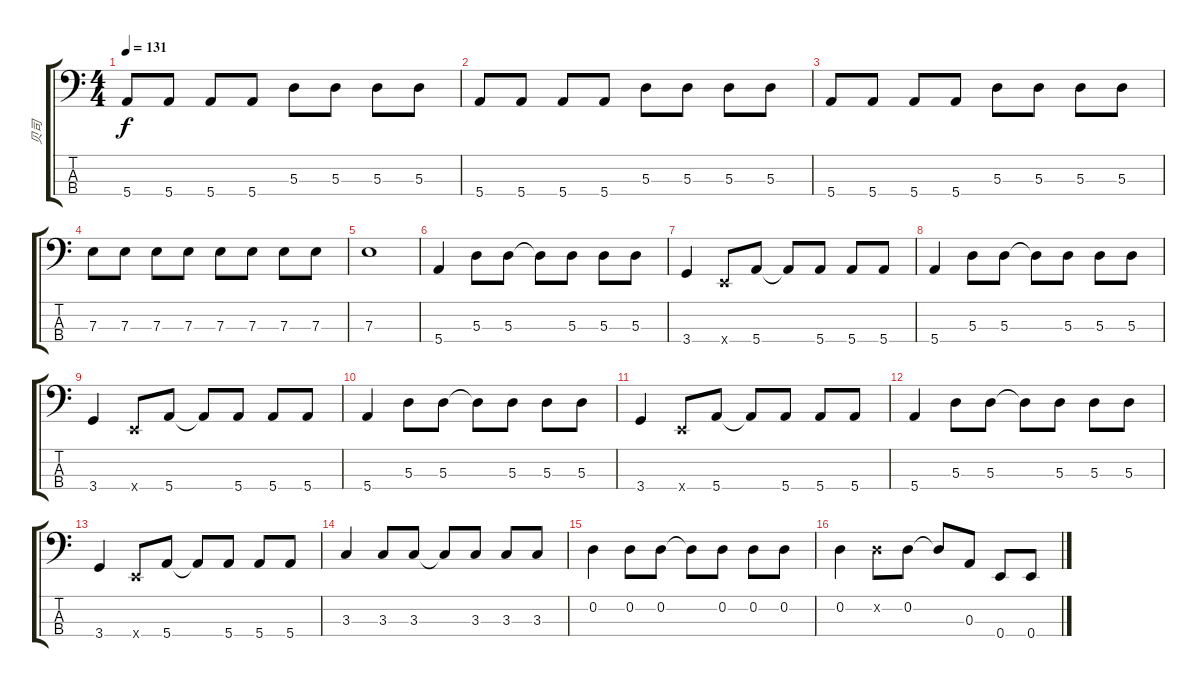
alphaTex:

\track ("贝司" "贝司") {instrument electricbasspick}
\staff {score tabs}
\tuning (G2 D2 A1 E1) {hide}
\ts (4 4)
\tempo 131
\clef f4
\ks c
5.4.8{dy f} 5.4.8 5.4.8 5.4.8 5.3.8 5.3.8 5.3.8 5.3.8 |
5.4.8 5.4.8 5.4.8 5.4.8 5.3.8 5.3.8 5.3.8 5.3.8 |
5.4.8 5.4.8 5.4.8 5.4.8 5.3.8 5.3.8 5.3.8 5.3.8 |
7.3.8 7.3.8 7.3.8 7.3.8 7.3.8 7.3.8 7.3.8 7.3.8 |
7.3.1 |
5.4.4 5.3.8 5.3.8 5.3{t}.8 5.3.8 5.3.8 5.3.8 |
3.4.4 0.4{x}.8 5.4.8 5.4{t}.8 5.4.8 5.4.8 5.4.8 |
5.4.4 5.3.8 5.3.8 5.3{t}.8 5.3.8 5.3.8 5.3.8 |
3.4.4 0.4{x}.8 5.4.8 5.4{t}.8 5.4.8 5.4.8 5.4.8 |
5.4.4 5.3.8 5.3.8 5.3{t}.8 5.3.8 5.3.8 5.3.8 |
3.4.4 0.4{x}.8 5.4.8 5.4{t}.8 5.4.8 5.4.8 5.4.8 |
5.4.4 5.3.8 5.3.8 5.3{t}.8 5.3.8 5.3.8 5.3.8 |
3.4.4 0.4{x}.8 5.4.8 5.4{t}.8 5.4.8 5.4.8 5.4.8 |
3.3.4 3.3.8 3.3.8 3.3{t}.8 3.3.8 3.3.8 3.3.8 |
0.2.4 0.2.8 0.2.8 0.2{t}.8 0.2.8 0.2.8 0.2.8 |
0.2.4 0.2{x}.8 0.2.8 0.2{t}.8 0.3.8 0.4.8 0.4.8
